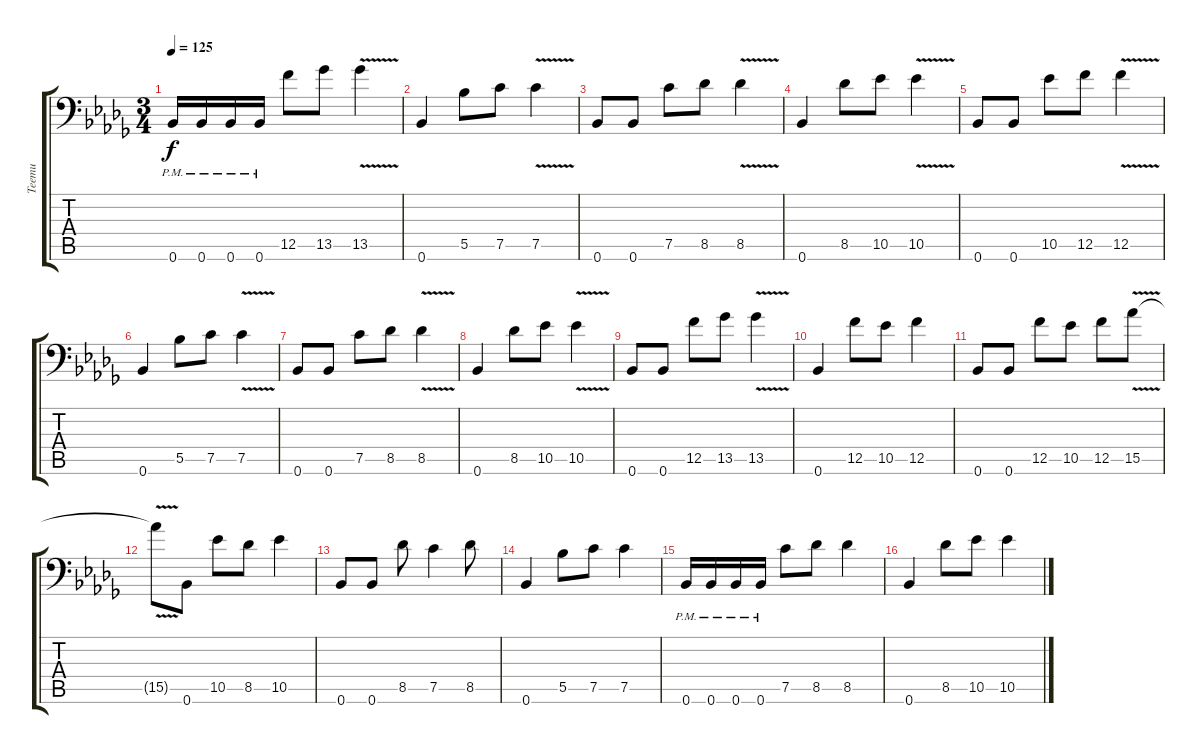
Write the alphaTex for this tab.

\track ("Teemu" "Teemu") {instrument distortionguitar}
\staff {score tabs}
\tuning (C4 G3 Eb3 Bb2 F2 Bb1) {hide}
\ts (3 4)
\tempo 125
\clef f4
\ks bbminor
0.6{pm}.16{dy f} 0.6{pm}.16 0.6{pm}.16 0.6{pm}.16 12.5.8 13.5.8 13.5{v}.4 |
0.6.4 5.5.8 7.5.8 7.5{v}.4 |
0.6.8 0.6.8 7.5.8 8.5.8 8.5{v}.4 |
0.6.4 8.5.8 10.5.8 10.5{v}.4 |
0.6.8 0.6.8 10.5.8 12.5.8 12.5{v}.4 |
0.6.4 5.5.8 7.5.8 7.5{v}.4 |
0.6.8 0.6.8 7.5.8 8.5.8 8.5{v}.4 |
0.6.4 8.5.8 10.5.8 10.5{v}.4 |
0.6.8 0.6.8 12.5.8 13.5.8 13.5{v}.4 |
0.6.4 12.5.8 10.5.8 12.5.4 |
0.6.8 0.6.8 12.5.8 10.5.8 12.5.8 15.5{v}.8 |
15.5{v t}.8 0.6.8 10.5.8 8.5.8 10.5.4 |
0.6.8 0.6.8 8.5.8 7.5.4 8.5.8 |
0.6.4 5.5.8 7.5.8 7.5.4 |
0.6{pm}.16 0.6{pm}.16 0.6{pm}.16 0.6{pm}.16 7.5.8 8.5.8 8.5.4 |
0.6.4 8.5.8 10.5.8 10.5.4
